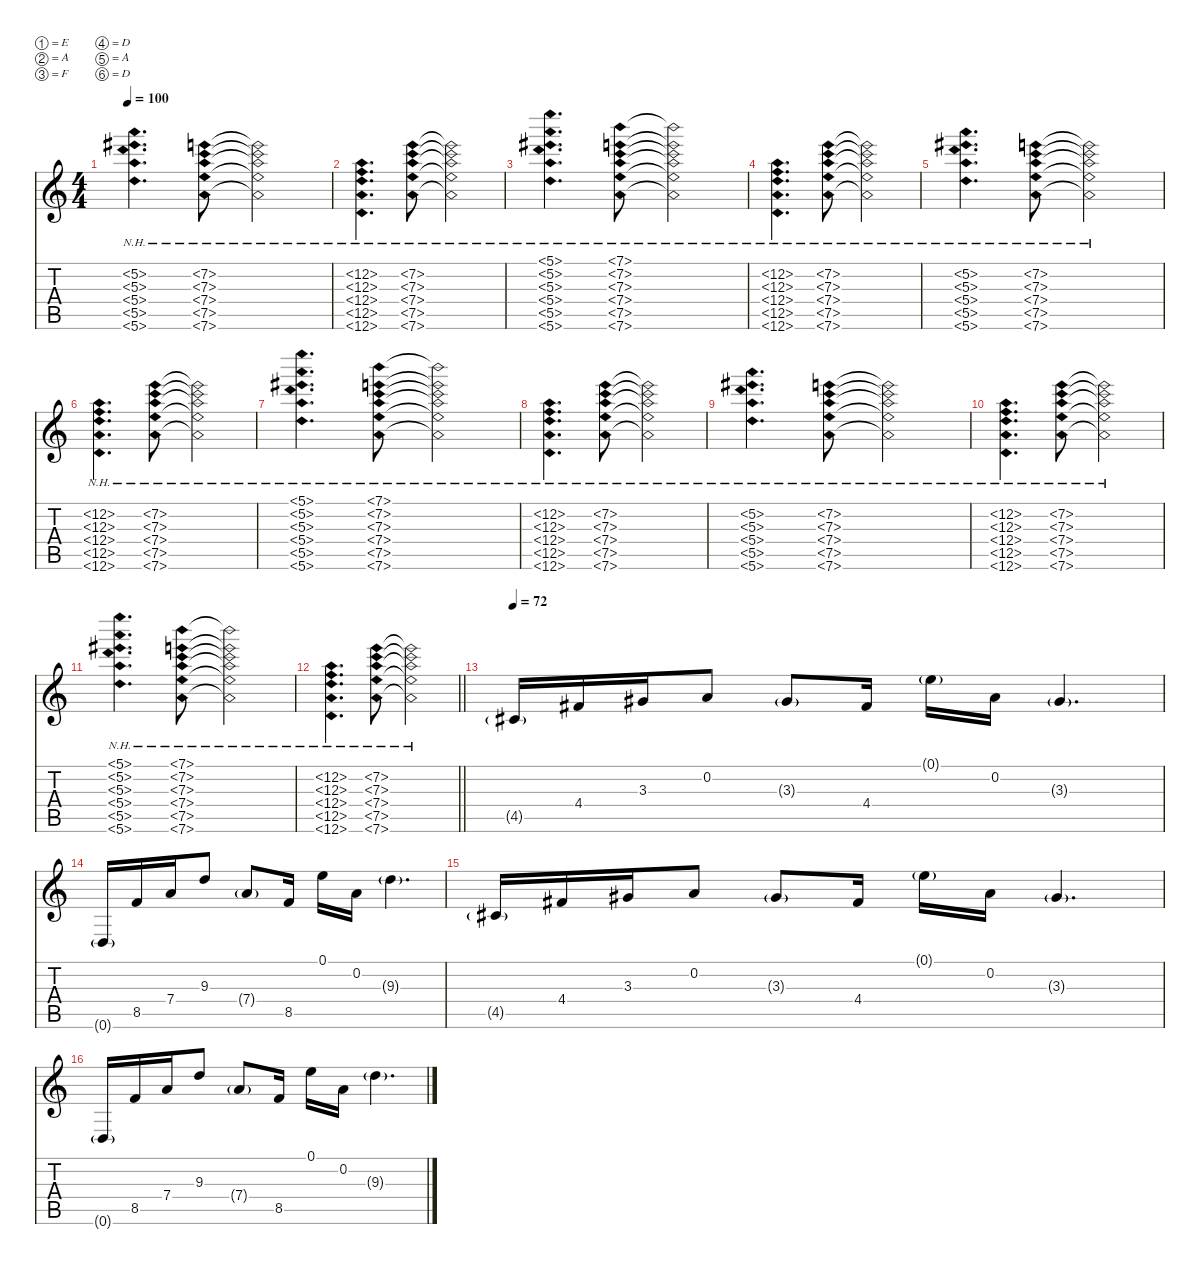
\defaultSystemsLayout 4
\hideDynamics
\bracketExtendMode nobrackets
\singleTrackTrackNamePolicy hidden
\multiTrackTrackNamePolicy hidden
\firstSystemTrackNameMode fullname
\firstSystemTrackNameOrientation horizontal
\otherSystemsTrackNameOrientation horizontal
\track ("Guitar 1" "od.guit.") {instrument overdrivenguitar}
\staff {score tabs}
\tuning (E4 A3 F3 D3 A2 D2)
\ts (4 4)
\tempo 100
\clef g2
\ks c
(5.2{nh} 5.3{nh acc #} 5.4{nh} 5.5{nh} 5.6{nh}).4{d dy f beam Down} (7.2{nh} 7.3{nh} 7.4{nh} 7.5{nh} 7.6{nh}).8{beam Down} (7.2{nh t} 7.3{nh t} 7.4{nh t} 7.5{nh t} 7.6{nh t}).2{beam Down} |
(12.2{nh} 12.3{nh} 12.4{nh} 12.5{nh} 12.6{nh}).4{d beam Down} (7.2{nh} 7.3{nh} 7.4{nh} 7.5{nh} 7.6{nh}).8{beam Down} (7.2{nh t} 7.3{nh t} 7.4{nh t} 7.5{nh t} 7.6{nh t}).2{beam Down} |
(5.1{nh} 5.2{nh} 5.3{nh acc #} 5.4{nh} 5.5{nh} 5.6{nh}).4{d beam Down} (7.1{nh} 7.2{nh} 7.3{nh} 7.4{nh} 7.5{nh} 7.6{nh}).8{beam Down} (7.1{nh t} 7.2{nh t} 7.3{nh t} 7.4{nh t} 7.5{nh t} 7.6{nh t}).2{beam Down} |
(12.2{nh} 12.3{nh} 12.4{nh} 12.5{nh} 12.6{nh}).4{d beam Down} (7.2{nh} 7.3{nh} 7.4{nh} 7.5{nh} 7.6{nh}).8{beam Down} (7.2{nh t} 7.3{nh t} 7.4{nh t} 7.5{nh t} 7.6{nh t}).2{beam Down} |
(5.2{nh} 5.3{nh acc #} 5.4{nh} 5.5{nh} 5.6{nh}).4{d beam Down} (7.2{nh} 7.3{nh} 7.4{nh} 7.5{nh} 7.6{nh}).8{beam Down} (7.2{nh t} 7.3{nh t} 7.4{nh t} 7.5{nh t} 7.6{nh t}).2{beam Down} |
(12.2{nh} 12.3{nh} 12.4{nh} 12.5{nh} 12.6{nh}).4{d beam Down} (7.2{nh} 7.3{nh} 7.4{nh} 7.5{nh} 7.6{nh}).8{beam Down} (7.2{nh t} 7.3{nh t} 7.4{nh t} 7.5{nh t} 7.6{nh t}).2{beam Down} |
(5.1{nh} 5.2{nh} 5.3{nh acc #} 5.4{nh} 5.5{nh} 5.6{nh}).4{d beam Down} (7.1{nh} 7.2{nh} 7.3{nh} 7.4{nh} 7.5{nh} 7.6{nh}).8{beam Down} (7.1{nh t} 7.2{nh t} 7.3{nh t} 7.4{nh t} 7.5{nh t} 7.6{nh t}).2{beam Down} |
(12.2{nh} 12.3{nh} 12.4{nh} 12.5{nh} 12.6{nh}).4{d beam Down} (7.2{nh} 7.3{nh} 7.4{nh} 7.5{nh} 7.6{nh}).8{beam Down} (7.2{nh t} 7.3{nh t} 7.4{nh t} 7.5{nh t} 7.6{nh t}).2{beam Down} |
(5.2{nh} 5.3{nh acc #} 5.4{nh} 5.5{nh} 5.6{nh}).4{d beam Down} (7.2{nh} 7.3{nh} 7.4{nh} 7.5{nh} 7.6{nh}).8{beam Down} (7.2{nh t} 7.3{nh t} 7.4{nh t} 7.5{nh t} 7.6{nh t}).2{beam Down} |
(12.2{nh} 12.3{nh} 12.4{nh} 12.5{nh} 12.6{nh}).4{d beam Down} (7.2{nh} 7.3{nh} 7.4{nh} 7.5{nh} 7.6{nh}).8{beam Down} (7.2{nh t} 7.3{nh t} 7.4{nh t} 7.5{nh t} 7.6{nh t}).2{beam Down} |
(5.1{nh} 5.2{nh} 5.3{nh acc #} 5.4{nh} 5.5{nh} 5.6{nh}).4{d beam Down} (7.1{nh} 7.2{nh} 7.3{nh} 7.4{nh} 7.5{nh} 7.6{nh}).8{beam Down} (7.1{nh t} 7.2{nh t} 7.3{nh t} 7.4{nh t} 7.5{nh t} 7.6{nh t}).2{beam Down} |
\barLineRight lightlight
(12.2{nh} 12.3{nh} 12.4{nh} 12.5{nh} 12.6{nh}).4{d beam Down} (7.2{nh} 7.3{nh} 7.4{nh} 7.5{nh} 7.6{nh}).8{beam Down} (7.2{nh t} 7.3{nh t} 7.4{nh t} 7.5{nh t} 7.6{nh t}).2{beam Down} |
\tempo 72
4.5{g acc #}.16{instrument acousticguitarsteel beam Up} 4.4{acc #}.16{beam Up} 3.3{acc #}.16{beam Up} 0.2.8{beam Up} 3.3{g acc #}.8{dy mf beam Up} 4.4{acc #}.16{dy f beam Up} 0.1{g}.16{dy mf beam Down} 0.2.16{dy f beam Down} 3.3{g acc #}.4{d dy mf beam Up} |
0.6{g}.16{dy f beam Up} 8.5.16{beam Up} 7.4.16{beam Up} 9.3.8{beam Up} 7.4{g}.8{beam Up} 8.5.16{beam Up} 0.1.16{beam Down} 0.2.16{beam Down} 9.3{g}.4{d dy mf beam Down} |
4.5{g acc #}.16{dy f beam Up} 4.4{acc #}.16{beam Up} 3.3{acc #}.16{beam Up} 0.2.8{beam Up} 3.3{g acc #}.8{dy mf beam Up} 4.4{acc #}.16{dy f beam Up} 0.1{g}.16{dy mf beam Down} 0.2.16{dy f beam Down} 3.3{g acc #}.4{d dy mf beam Up} |
0.6{g}.16{dy f beam Up} 8.5.16{beam Up} 7.4.16{beam Up} 9.3.8{beam Up} 7.4{g}.8{beam Up} 8.5.16{beam Up} 0.1.16{beam Down} 0.2.16{beam Down} 9.3{g}.4{d dy mf beam Down}
